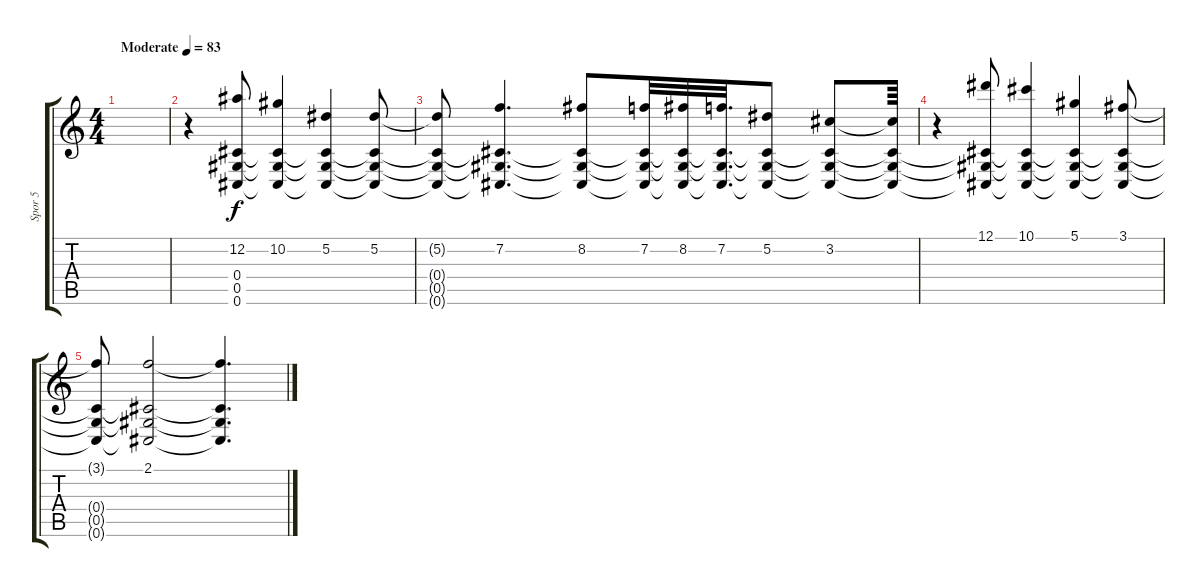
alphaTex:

\track ("Spor 5" "Spor 5") {instrument acousticguitarsteel}
\staff {score tabs}
\tuning (Eb4 Bb3 Gb3 Db3 Ab2 Db2) {hide}
\ts (4 4)
\tempo (83 "Moderate")
\clef g2
\ks c
|
r.4 (12.2 0.4 0.5 0.6).8 (10.2 0.4{t} 0.5{t} 0.6{t}).4 (5.2 0.4{t} 0.5{t} 0.6{t}).4 (5.2 0.4{t} 0.5{t} 0.6{t}).8 |
(5.2{t} 0.4{t} 0.5{t} 0.6{t}).8 (7.2 0.4{t} 0.5{t} 0.6{t}).4{d} (8.2 0.4{t} 0.5{t} 0.6{t}).8 (7.2 0.4{t} 0.5{t} 0.6{t}).32 (8.2 0.4{t} 0.5{t} 0.6{t}).32 (7.2 0.4{t} 0.5{t} 0.6{t}).32{d} (5.2 0.4{t} 0.5{t} 0.6{t}).8 (3.2 0.4{t} 0.5{t} 0.6{t}).8 (3.2{t} 0.4{t} 0.5{t} 0.6{t}).64 |
r.4 (12.1 0.4{t} 0.5{t} 0.6{t}).8 (10.1 0.4{t} 0.5{t} 0.6{t}).4 (5.1 0.4{t} 0.5{t} 0.6{t}).4 (3.1 0.4{t} 0.5{t} 0.6{t}).8 |
(3.1{t} 0.4{t} 0.5{t} 0.6{t}).8 (2.1 0.4{t} 0.5{t} 0.6{t}).2 (2.1{t} 0.4{t} 0.5{t} 0.6{t}).4{d}
